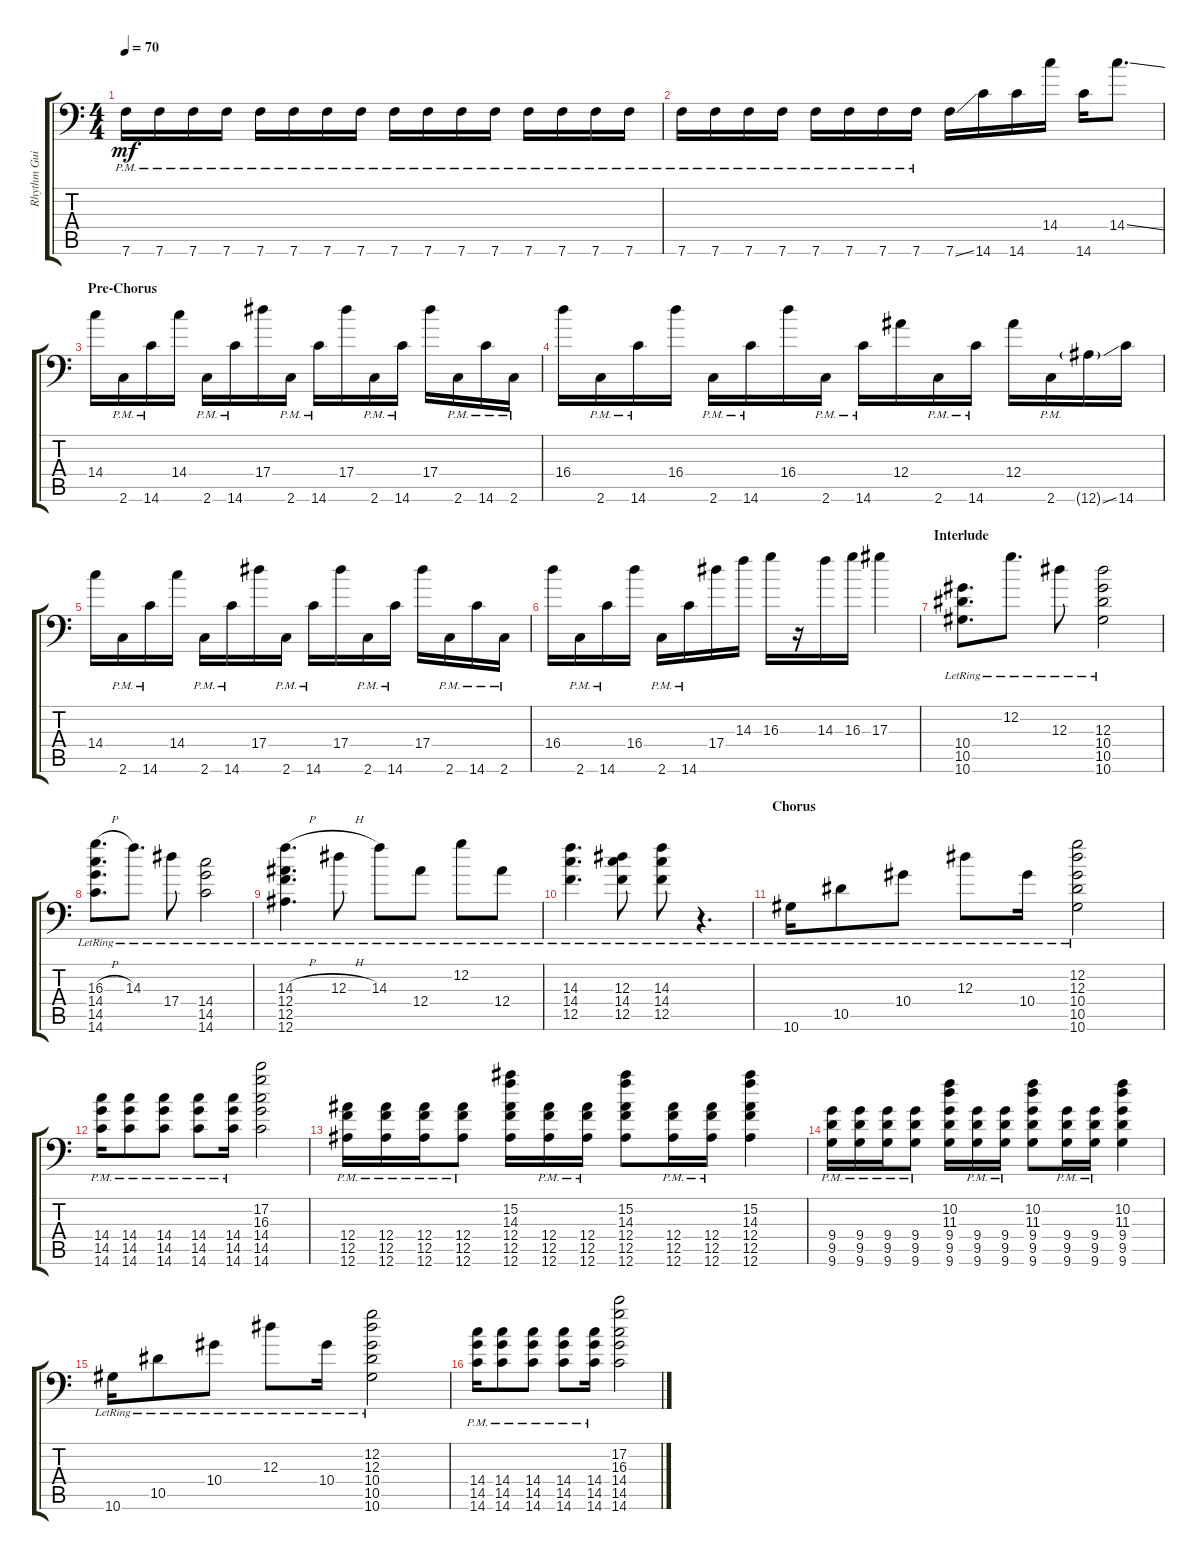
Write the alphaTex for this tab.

\track ("Rhythm Guitar" "Rhythm Gui") {instrument overdrivenguitar}
\staff {score tabs}
\tuning (C4 G3 Eb3 Bb2 F2 Bb1) {hide}
\ts (4 4)
\tempo 70
\clef f4
\ks c
7.6{pm}.16{dy mf} 7.6{pm}.16 7.6{pm}.16 7.6{pm}.16 7.6{pm}.16 7.6{pm}.16 7.6{pm}.16 7.6{pm}.16 7.6{pm}.16 7.6{pm}.16 7.6{pm}.16 7.6{pm}.16 7.6{pm}.16 7.6{pm}.16 7.6{pm}.16 7.6{pm}.16 |
7.6{pm}.16 7.6{pm}.16 7.6{pm}.16 7.6{pm}.16 7.6{pm}.16 7.6{pm}.16 7.6{pm}.16 7.6{pm}.16 7.6{ss}.16 14.6.16 14.6.16 14.4.16 14.6.16 14.4{ss}.8{d} |
\section ("" "Pre-Chorus")
14.4.16 2.6{pm}.16 14.6{pm}.16 14.4.16 2.6{pm}.16 14.6{pm}.16 17.4.16 2.6{pm}.16 14.6{pm}.16 17.4.16 2.6{pm}.16 14.6{pm}.16 17.4.16 2.6{pm}.16 14.6{pm}.16 2.6{pm}.16 |
16.4.16 2.6{pm}.16 14.6{pm}.16 16.4.16 2.6{pm}.16 14.6{pm}.16 16.4.16 2.6{pm}.16 14.6{pm}.16 12.4.16 2.6{pm}.16 14.6{pm}.16 12.4.16 2.6{pm}.16 12.6{ss g}.16 14.6.16 |
14.4.16 2.6{pm}.16 14.6{pm}.16 14.4.16 2.6{pm}.16 14.6{pm}.16 17.4.16 2.6{pm}.16 14.6{pm}.16 17.4.16 2.6{pm}.16 14.6{pm}.16 17.4.16 2.6{pm}.16 14.6{pm}.16 2.6{pm}.16 |
16.4.16 2.6{pm}.16 14.6{pm}.16 16.4.16 2.6{pm}.16 14.6{pm}.16 17.4.16 14.3.16 16.3.16 r.16 14.3.16 16.3.16 17.3.4 |
\section ("" "Interlude")
(10.4{lr} 10.5{lr} 10.6{lr}).8{d} 12.2{lr}.8{d} 12.3{lr}.8 (12.3{lr} 10.4{lr} 10.5{lr} 10.6{lr}).2 |
(16.3{h lr} 14.4{lr} 14.5{lr} 14.6{lr}).8{d} 14.3{lr}.8{d} 17.4{lr}.8 (14.4{lr} 14.5{lr} 14.6{lr}).2 |
(14.3{h lr} 12.4{lr} 12.5{lr} 12.6{lr}).4{d} 12.3{h lr}.8 14.3{lr}.8 12.4{lr}.8 12.2{lr}.8 12.4{lr}.8 |
(14.3{lr} 14.4{lr} 12.5{lr}).4{d} (12.3{lr} 14.4{lr} 12.5{lr}).8 (14.3{lr} 14.4{lr} 12.5{lr}).8 r.4{d} |
\section ("" "Chorus")
10.6{lr}.16 10.5{lr}.8 10.4{lr}.8 12.3{lr}.8 10.4{lr}.16 (12.2{lr} 12.3{lr} 10.4{lr} 10.5{lr} 10.6{lr}).2 |
(14.4{pm} 14.5{pm} 14.6{pm}).16 (14.4{pm} 14.5{pm} 14.6{pm}).8 (14.4{pm} 14.5{pm} 14.6{pm}).8 (14.4{pm} 14.5{pm} 14.6{pm}).8 (14.4{pm} 14.5{pm} 14.6{pm}).16 (17.2 16.3 14.4 14.5 14.6).2 |
(12.4{pm} 12.5{pm} 12.6{pm}).16 (12.4{pm} 12.5{pm} 12.6{pm}).16 (12.4{pm} 12.5{pm} 12.6{pm}).16 (12.4{pm} 12.5{pm} 12.6{pm}).8 (15.2 14.3 12.4 12.5 12.6).16 (12.4{pm} 12.5{pm} 12.6{pm}).16 (12.4{pm} 12.5{pm} 12.6{pm}).16 (15.2 14.3 12.4 12.5 12.6).8 (12.4{pm} 12.5{pm} 12.6{pm}).16 (12.4{pm} 12.5{pm} 12.6{pm}).16 (15.2 14.3 12.4 12.5 12.6).4 |
(9.4{pm} 9.5{pm} 9.6{pm}).16 (9.4{pm} 9.5{pm} 9.6{pm}).16 (9.4{pm} 9.5{pm} 9.6{pm}).16 (9.4{pm} 9.5{pm} 9.6{pm}).8 (10.2 11.3 9.4 9.5 9.6).16 (9.4{pm} 9.5{pm} 9.6{pm}).16 (9.4{pm} 9.5{pm} 9.6{pm}).16 (10.2 11.3 9.4 9.5 9.6).8 (9.4{pm} 9.5{pm} 9.6{pm}).16 (9.4{pm} 9.5{pm} 9.6{pm}).16 (10.2 11.3 9.4 9.5 9.6).4 |
10.6{lr}.16 10.5{lr}.8 10.4{lr}.8 12.3{lr}.8 10.4{lr}.16 (12.2{lr} 12.3{lr} 10.4{lr} 10.5{lr} 10.6{lr}).2 |
(14.4{pm} 14.5{pm} 14.6{pm}).16 (14.4{pm} 14.5{pm} 14.6{pm}).8 (14.4{pm} 14.5{pm} 14.6{pm}).8 (14.4{pm} 14.5{pm} 14.6{pm}).8 (14.4{pm} 14.5{pm} 14.6{pm}).16 (17.2 16.3 14.4 14.5 14.6).2
